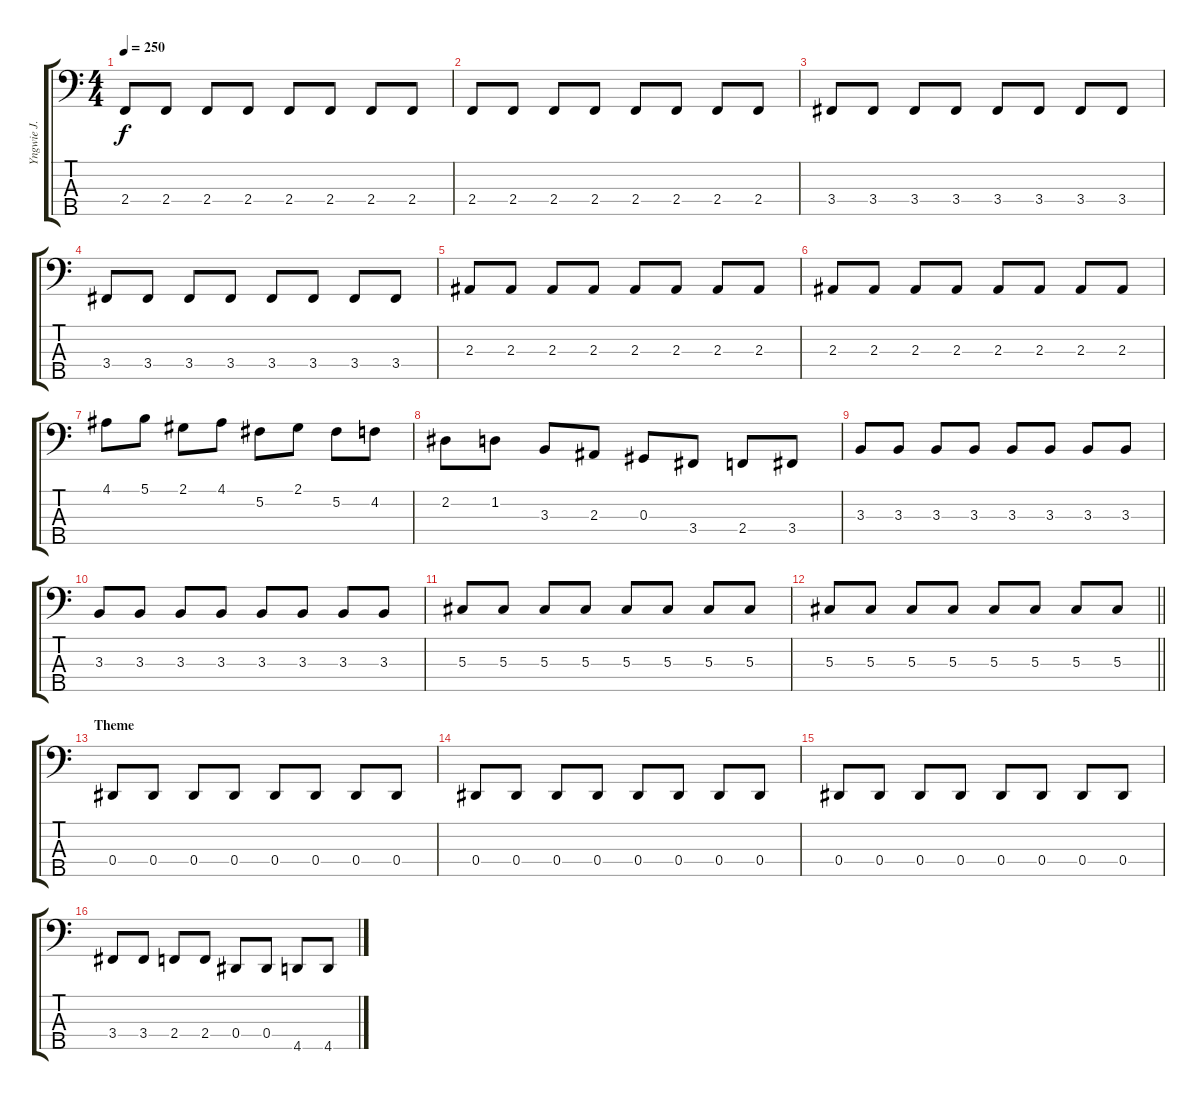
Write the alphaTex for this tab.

\track ("Yngwie J. Malmsteen" "Yngwie J. ") {instrument electricbassfinger}
\staff {score tabs}
\tuning (Gb2 Db2 Ab1 Eb1 Bb0) {hide}
\ts (4 4)
\tempo 250
\clef f4
\ks c
2.4.8{dy f} 2.4.8 2.4.8 2.4.8 2.4.8 2.4.8 2.4.8 2.4.8 |
2.4.8 2.4.8 2.4.8 2.4.8 2.4.8 2.4.8 2.4.8 2.4.8 |
3.4.8 3.4.8 3.4.8 3.4.8 3.4.8 3.4.8 3.4.8 3.4.8 |
3.4.8 3.4.8 3.4.8 3.4.8 3.4.8 3.4.8 3.4.8 3.4.8 |
2.3.8 2.3.8 2.3.8 2.3.8 2.3.8 2.3.8 2.3.8 2.3.8 |
2.3.8 2.3.8 2.3.8 2.3.8 2.3.8 2.3.8 2.3.8 2.3.8 |
4.1.8 5.1.8 2.1.8 4.1.8 5.2.8 2.1.8 5.2.8 4.2.8 |
2.2.8 1.2.8 3.3.8 2.3.8 0.3.8 3.4.8 2.4.8 3.4.8 |
3.3.8 3.3.8 3.3.8 3.3.8 3.3.8 3.3.8 3.3.8 3.3.8 |
3.3.8 3.3.8 3.3.8 3.3.8 3.3.8 3.3.8 3.3.8 3.3.8 |
5.3.8 5.3.8 5.3.8 5.3.8 5.3.8 5.3.8 5.3.8 5.3.8 |
\barLineRight lightlight
5.3.8 5.3.8 5.3.8 5.3.8 5.3.8 5.3.8 5.3.8 5.3.8 |
\section ("" "Theme")
0.4.8 0.4.8 0.4.8 0.4.8 0.4.8 0.4.8 0.4.8 0.4.8 |
0.4.8 0.4.8 0.4.8 0.4.8 0.4.8 0.4.8 0.4.8 0.4.8 |
0.4.8 0.4.8 0.4.8 0.4.8 0.4.8 0.4.8 0.4.8 0.4.8 |
3.4.8 3.4.8 2.4.8 2.4.8 0.4.8 0.4.8 4.5.8 4.5.8
